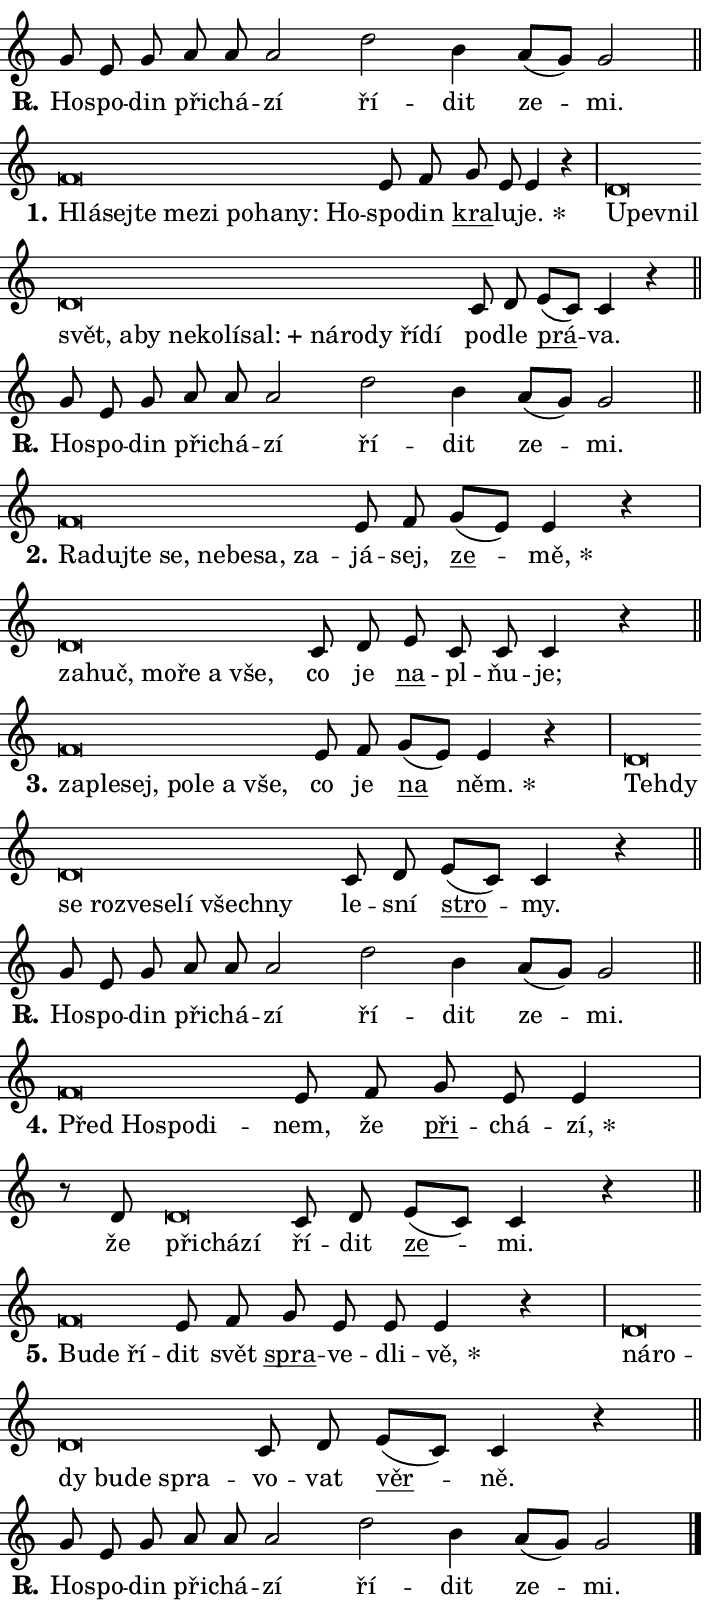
\version "2.24.0"
\header { tagline = "" }
\paper {
  indent = 0\cm
  top-margin = 0\cm
  right-margin = 0.13\cm % to fit lyric hyphens
  bottom-margin = 0\cm
  left-margin = 0\cm
  paper-width = 12\cm
  page-breaking = #ly:one-page-breaking
  system-system-spacing.basic-distance = #11
  score-system-spacing.basic-distance = #11
  ragged-last = ##f
}


%% Author: Thomas Morley
%% https://lists.gnu.org/archive/html/lilypond-user/2020-05/msg00002.html
#(define (line-position grob)
"Returns position of @var[grob} in current system:
   @code{'start}, if at first time-step
   @code{'end}, if at last time-step
   @code{'middle} otherwise
"
  (let* ((col (ly:item-get-column grob))
         (ln (ly:grob-object col 'left-neighbor))
         (rn (ly:grob-object col 'right-neighbor))
         (col-to-check-left (if (ly:grob? ln) ln col))
         (col-to-check-right (if (ly:grob? rn) rn col))
         (break-dir-left
           (and
             (ly:grob-property col-to-check-left 'non-musical #f)
             (ly:item-break-dir col-to-check-left)))
         (break-dir-right
           (and
             (ly:grob-property col-to-check-right 'non-musical #f)
             (ly:item-break-dir col-to-check-right))))
        (cond ((eqv? 1 break-dir-left) 'start)
              ((eqv? -1 break-dir-right) 'end)
              (else 'middle))))

#(define (tranparent-at-line-position vctor)
  (lambda (grob)
  "Relying on @code{line-position} select the relevant enry from @var{vctor}.
Used to determine transparency,"
    (case (line-position grob)
      ((end) (not (vector-ref vctor 0)))
      ((middle) (not (vector-ref vctor 1)))
      ((start) (not (vector-ref vctor 2))))))

noteHeadBreakVisibility =
#(define-music-function (break-visibility)(vector?)
"Makes @code{NoteHead}s transparent relying on @var{break-visibility}"
#{
  \override NoteHead.transparent =
    #(tranparent-at-line-position break-visibility)
#})

#(define delete-ledgers-for-transparent-note-heads
  (lambda (grob)
    "Reads whether a @code{NoteHead} is transparent.
If so this @code{NoteHead} is removed from @code{'note-heads} from
@var{grob}, which is supposed to be @code{LedgerLineSpanner}.
As a result ledgers are not printed for this @code{NoteHead}"
    (let* ((nhds-array (ly:grob-object grob 'note-heads))
           (nhds-list
             (if (ly:grob-array? nhds-array)
                 (ly:grob-array->list nhds-array)
                 '()))
           ;; Relies on the transparent-property being done before
           ;; Staff.LedgerLineSpanner.after-line-breaking is executed.
           ;; This is fragile ...
           (to-keep
             (remove
               (lambda (nhd)
                 (ly:grob-property nhd 'transparent #f))
               nhds-list)))
      ;; TODO find a better method to iterate over grob-arrays, similiar
      ;; to filter/remove etc for lists
      ;; For now rebuilt from scratch
      (set! (ly:grob-object grob 'note-heads)  '())
      (for-each
        (lambda (nhd)
          (ly:pointer-group-interface::add-grob grob 'note-heads nhd))
        to-keep))))

squashNotes = {
  \override NoteHead.X-extent = #'(-0.2 . 0.2)
  \override NoteHead.Y-extent = #'(-0.75 . 0)
  \override NoteHead.stencil =
    #(lambda (grob)
       (let ((pos (ly:grob-property grob 'staff-position)))
         (begin
           (if (< pos -7) (display "ERROR: Lower brevis then expected\n") (display ""))
           (if (<= pos -6) ly:text-interface::print ly:note-head::print))))
}
unSquashNotes = {
  \revert NoteHead.X-extent
  \revert NoteHead.Y-extent
  \revert NoteHead.stencil
}

hideNotes = \noteHeadBreakVisibility #begin-of-line-visible
unHideNotes = \noteHeadBreakVisibility #all-visible

% work-around for resetting accidentals
% https://lilypond.org/doc/v2.23/Documentation/notation/displaying-rhythms#unmetered-music
cadenzaMeasure = {
  \cadenzaOff
  \partial 1024 s1024
  \cadenzaOn
}

#(define-markup-command (accent layout props text) (markup?)
  "Underline accented syllable"
  (interpret-markup layout props
    #{\markup \override #'(offset . 4.3) \underline { #text }#}))

responsum = \markup \concat {
  "R" \hspace #-1.05 \path #0.1 #'((moveto 0 0.07) (lineto 0.9 0.8)) \hspace #0.05 "."
}

spaceSize = #0.6828661417322834 % exact space size for TeX Gyre Schola

\layout {
  \context {
    \Staff
    \remove "Time_signature_engraver"
    \override LedgerLineSpanner.after-line-breaking = #delete-ledgers-for-transparent-note-heads
  }
  \context {
    \Lyrics {
      \override LyricSpace.minimum-distance = \spaceSize
      \override LyricText.font-name = #"TeX Gyre Schola"
      \override LyricText.font-size = 1
      \override StanzaNumber.font-name = #"TeX Gyre Schola Bold"
      \override StanzaNumber.font-size = 1
    }
  }
  \context {
    \Score 
    \override NoteHead.text =
      #(lambda (grob) 
        (let ((pos (ly:grob-property grob 'staff-position)))
          #{\markup {
            \combine
              \halign #-0.55 \raise #(if (= pos -6) 0 0.5) \override #'(thickness . 2) \draw-line #'(3.2 . 0)
              \musicglyph "noteheads.sM1"
          }#}))
  }
}

% magnetic-lyrics.ily
%
%   written by
%     Jean Abou Samra <jean@abou-samra.fr>
%     Werner Lemberg <wl@gnu.org>
%
%   adapted by
%     Jiri Hon <jiri.hon@gmail.com>
%
% Version 2022-Apr-15

% https://www.mail-archive.com/lilypond-user@gnu.org/msg149350.html

#(define (Left_hyphen_pointer_engraver context)
   "Collect syllable-hyphen-syllable occurrences in lyrics and store
them in properties.  This engraver only looks to the left.  For
example, if the lyrics input is @code{foo -- bar}, it does the
following.

@itemize @bullet
@item
Set the @code{text} property of the @code{LyricHyphen} grob between
@q{foo} and @q{bar} to @code{foo}.

@item
Set the @code{left-hyphen} property of the @code{LyricText} grob with
text @q{foo} to the @code{LyricHyphen} grob between @q{foo} and
@q{bar}.
@end itemize

Use this auxiliary engraver in combination with the
@code{lyric-@/text::@/apply-@/magnetic-@/offset!} hook."
   (let ((hyphen #f)
         (text #f))
     (make-engraver
      (acknowledgers
       ((lyric-syllable-interface engraver grob source-engraver)
        (set! text grob)))
      (end-acknowledgers
       ((lyric-hyphen-interface engraver grob source-engraver)
        ;(when (not (grob::has-interface grob 'lyric-space-interface))
          (set! hyphen grob)));)
      ((stop-translation-timestep engraver)
       (when (and text hyphen)
         (ly:grob-set-object! text 'left-hyphen hyphen))
       (set! text #f)
       (set! hyphen #f)))))

#(define (lyric-text::apply-magnetic-offset! grob)
   "If the space between two syllables is less than the value in
property @code{LyricText@/.details@/.squash-threshold}, move the right
syllable to the left so that it gets concatenated with the left
syllable.

Use this function as a hook for
@code{LyricText@/.after-@/line-@/breaking} if the
@code{Left_@/hyphen_@/pointer_@/engraver} is active."
   (let ((hyphen (ly:grob-object grob 'left-hyphen #f)))
     (when hyphen
       (let ((left-text (ly:spanner-bound hyphen LEFT)))
         (when (grob::has-interface left-text 'lyric-syllable-interface)
           (let* ((common (ly:grob-common-refpoint grob left-text X))
                  (this-x-ext (ly:grob-extent grob common X))
                  (left-x-ext
                   (begin
                     ;; Trigger magnetism for left-text.
                     (ly:grob-property left-text 'after-line-breaking)
                     (ly:grob-extent left-text common X)))
                  ;; `delta` is the gap width between two syllables.
                  (delta (- (interval-start this-x-ext)
                            (interval-end left-x-ext)))
                  (details (ly:grob-property grob 'details))
                  (threshold (assoc-get 'squash-threshold details 0.2)))
             (when (< delta threshold)
               (let* (;; We have to manipulate the input text so that
                      ;; ligatures crossing syllable boundaries are not
                      ;; disabled.  For languages based on the Latin
                      ;; script this is essentially a beautification.
                      ;; However, for non-Western scripts it can be a
                      ;; necessity.
                      (lt (ly:grob-property left-text 'text))
                      (rt (ly:grob-property grob 'text))
                      (is-space (grob::has-interface hyphen 'lyric-space-interface))
                      (space (if is-space " " ""))
                      (extra-delta (if is-space spaceSize 0))
                      ;; Append new syllable.
                      (ltrt-space (if (and (string? lt) (string? rt))
                                (string-append lt space rt)
                                (make-concat-markup (list lt space rt))))
                      ;; Right-align `ltrt` to the right side.
                      (ltrt-space-markup (grob-interpret-markup
                               grob
                               (make-translate-markup
                                (cons (interval-length this-x-ext) 0)
                                (make-right-align-markup ltrt-space)))))
                 (begin
                   ;; Don't print `left-text`.
                   (ly:grob-set-property! left-text 'stencil #f)
                   ;; Set text and stencil (which holds all collected
                   ;; syllables so far) and shift it to the left.
                   (ly:grob-set-property! grob 'text ltrt-space)
                   (ly:grob-set-property! grob 'stencil ltrt-space-markup)
                   (ly:grob-translate-axis! grob (- (- delta extra-delta)) X))))))))))


#(define (lyric-hyphen::displace-bounds-first grob)
   ;; Make very sure this callback isn't triggered too early.
   (let ((left (ly:spanner-bound grob LEFT))
         (right (ly:spanner-bound grob RIGHT)))
     (ly:grob-property left 'after-line-breaking)
     (ly:grob-property right 'after-line-breaking)
     (ly:lyric-hyphen::print grob)))

squashThreshold = #0.4

\layout {
  \context {
    \Lyrics
    \consists #Left_hyphen_pointer_engraver
    \override LyricText.after-line-breaking =
      #lyric-text::apply-magnetic-offset!
    \override LyricHyphen.stencil = #lyric-hyphen::displace-bounds-first
    \override LyricText.details.squash-threshold = \squashThreshold
    \override LyricHyphen.minimum-distance = 0
    \override LyricHyphen.minimum-length = \squashThreshold
  }
}

squashText = \override LyricText.details.squash-threshold = 9999
unSquashText = \override LyricText.details.squash-threshold = \squashThreshold

leftText = \override LyricText.self-alignment-X = #LEFT
unLeftText = \revert LyricText.self-alignment-X

starOffset = #(lambda (grob) 
                (let ((x_offset (ly:self-alignment-interface::aligned-on-x-parent grob)))
                  (if (= x_offset 0) 0 (+ x_offset 1.2))))

star = #(define-music-function (syllable)(string?)
"Append star separator at the end of a syllable"
#{
  \once \override LyricText.X-offset = #starOffset
  \lyricmode { \markup {
    #syllable
    \override #'((font-name . "TeX Gyre Schola Bold")) \hspace #0.2 \lower #0.65 \larger "*"
  } }
#})

starAccent = #(define-music-function (syllable)(string?)
"Append star separator at the end of a syllable and make accent"
#{
  \once \override LyricText.X-offset = #starOffset
  \lyricmode { \markup {
    \accent #syllable
    \override #'((font-name . "TeX Gyre Schola Bold")) \hspace #0.2 \lower #0.65 \larger "*"
  } }
#})

breath = #(define-music-function (syllable)(string?)
"Append breathing indicator at the end of a syllable"
#{
  \lyricmode { \markup { #syllable "+" } }
#})

optionalBreath = #(define-music-function (syllable)(string?)
"Append optional breathing indicator at the end of a syllable"
#{
  \lyricmode { \markup { #syllable "(+)" } }
#})


\score {
    <<
        \new Voice = "melody" { \cadenzaOn \key c \major \relative { g'8 e g a a a2 \bar "" d b4 a8[( g)] g2 \cadenzaMeasure \bar "||" \break } }
        \new Lyrics \lyricsto "melody" { \lyricmode { \set stanza = \responsum
Ho -- spo -- din při -- chá -- zí ří -- dit ze -- mi. } }
    >>
    \layout {}
}

\score {
    <<
        \new Voice = "melody" { \cadenzaOn \key c \major \relative { \squashNotes f'\breve*1/16 \hideNotes \breve*1/16 \bar "" \breve*1/16 \bar "" \breve*1/16 \bar "" \breve*1/16 \bar "" \breve*1/16 \bar "" \breve*1/16 \bar "" \breve*1/16 \breve*1/16 \bar "" \unHideNotes \unSquashNotes e8 f \bar "" g e e4 r \cadenzaMeasure \bar "|" \squashNotes d\breve*1/16 \hideNotes \breve*1/16 \bar "" \breve*1/16 \bar "" \breve*1/16 \bar "" \breve*1/16 \bar "" \breve*1/16 \bar "" \breve*1/16 \bar "" \breve*1/16 \bar "" \breve*1/16 \bar "" \breve*1/16 \bar "" \breve*1/16 \bar "" \breve*1/16 \bar "" \breve*1/16 \bar "" \breve*1/16 \breve*1/16 \bar "" \unHideNotes \unSquashNotes c8 d \bar "" e[( c)] c4 r \cadenzaMeasure \bar "||" \break } }
        \new Lyrics \lyricsto "melody" { \lyricmode { \set stanza = "1."
\leftText Hlá -- \squashText sej -- te me -- zi po -- ha -- ny: Ho -- \unLeftText \unSquashText spo -- din \markup \accent kra -- lu -- \star je. \leftText U -- \squashText pev -- nil svět, a -- by ne -- ko -- lí -- \breath "sal:" ná -- ro -- dy ří -- dí \unLeftText \unSquashText po -- dle \markup \accent prá -- va. } }
    >>
    \layout {}
}

\score {
    <<
        \new Voice = "melody" { \cadenzaOn \key c \major \relative { g'8 e g a a a2 \bar "" d b4 a8[( g)] g2 \cadenzaMeasure \bar "||" \break } }
        \new Lyrics \lyricsto "melody" { \lyricmode { \set stanza = \responsum
Ho -- spo -- din při -- chá -- zí ří -- dit ze -- mi. } }
    >>
    \layout {}
}

\score {
    <<
        \new Voice = "melody" { \cadenzaOn \key c \major \relative { \squashNotes f'\breve*1/16 \hideNotes \breve*1/16 \bar "" \breve*1/16 \bar "" \breve*1/16 \bar "" \breve*1/16 \bar "" \breve*1/16 \bar "" \breve*1/16 \breve*1/16 \bar "" \unHideNotes \unSquashNotes e8 f \bar "" g[( e)] e4 r \cadenzaMeasure \bar "|" \squashNotes d\breve*1/16 \hideNotes \breve*1/16 \bar "" \breve*1/16 \bar "" \breve*1/16 \bar "" \breve*1/16 \breve*1/16 \bar "" \unHideNotes \unSquashNotes c8 d \bar "" e c c c4 r \cadenzaMeasure \bar "||" \break } }
        \new Lyrics \lyricsto "melody" { \lyricmode { \set stanza = "2."
\leftText Ra -- \squashText duj -- te se, ne -- be -- sa, za -- \unLeftText \unSquashText já -- sej, \markup \accent ze -- \star mě, \leftText za -- \squashText huč, mo -- ře a vše, \unLeftText \unSquashText co je \markup \accent na -- pl -- ňu -- je; } }
    >>
    \layout {}
}

\score {
    <<
        \new Voice = "melody" { \cadenzaOn \key c \major \relative { \squashNotes f'\breve*1/16 \hideNotes \breve*1/16 \bar "" \breve*1/16 \bar "" \breve*1/16 \bar "" \breve*1/16 \bar "" \breve*1/16 \breve*1/16 \bar "" \unHideNotes \unSquashNotes e8 f \bar "" g[( e)] e4 r \cadenzaMeasure \bar "|" \squashNotes d\breve*1/16 \hideNotes \breve*1/16 \bar "" \breve*1/16 \bar "" \breve*1/16 \bar "" \breve*1/16 \bar "" \breve*1/16 \bar "" \breve*1/16 \bar "" \breve*1/16 \breve*1/16 \bar "" \unHideNotes \unSquashNotes c8 d \bar "" e[( c)] c4 r \cadenzaMeasure \bar "||" \break } }
        \new Lyrics \lyricsto "melody" { \lyricmode { \set stanza = "3."
\leftText za -- \squashText ple -- sej, po -- le a vše, \unLeftText \unSquashText co je \markup \accent na \star něm. \leftText Teh -- \squashText dy se roz -- ve -- se -- lí všech -- ny \unLeftText \unSquashText le -- sní \markup \accent stro -- my. } }
    >>
    \layout {}
}

\score {
    <<
        \new Voice = "melody" { \cadenzaOn \key c \major \relative { g'8 e g a a a2 \bar "" d b4 a8[( g)] g2 \cadenzaMeasure \bar "||" \break } }
        \new Lyrics \lyricsto "melody" { \lyricmode { \set stanza = \responsum
Ho -- spo -- din při -- chá -- zí ří -- dit ze -- mi. } }
    >>
    \layout {}
}

\score {
    <<
        \new Voice = "melody" { \cadenzaOn \key c \major \relative { \squashNotes f'\breve*1/16 \hideNotes \breve*1/16 \bar "" \breve*1/16 \breve*1/16 \bar "" \unHideNotes \unSquashNotes e8 f \bar "" g e e4 \cadenzaMeasure \bar "|" r8 d \squashNotes d\breve*1/16 \hideNotes \breve*1/16 \breve*1/16 \bar "" \unHideNotes \unSquashNotes c8 d \bar "" e[( c)] c4 r \cadenzaMeasure \bar "||" \break } }
        \new Lyrics \lyricsto "melody" { \lyricmode { \set stanza = "4."
\leftText Před \squashText Ho -- spo -- di -- \unLeftText \unSquashText nem, že \markup \accent při -- chá -- \star zí, že \leftText při -- \squashText chá -- zí \unLeftText \unSquashText ří -- dit \markup \accent ze -- mi. } }
    >>
    \layout {}
}

\score {
    <<
        \new Voice = "melody" { \cadenzaOn \key c \major \relative { \squashNotes f'\breve*1/16 \hideNotes \breve*1/16 \breve*1/16 \bar "" \unHideNotes \unSquashNotes e8 f \bar "" g e e e4 r \cadenzaMeasure \bar "|" \squashNotes d\breve*1/16 \hideNotes \breve*1/16 \bar "" \breve*1/16 \bar "" \breve*1/16 \bar "" \breve*1/16 \breve*1/16 \bar "" \unHideNotes \unSquashNotes c8 d \bar "" e[( c)] c4 r \cadenzaMeasure \bar "||" \break } }
        \new Lyrics \lyricsto "melody" { \lyricmode { \set stanza = "5."
\leftText Bu -- \squashText de ří -- \unLeftText \unSquashText dit svět \markup \accent spra -- ve -- dli -- \star vě, \leftText ná -- \squashText ro -- dy bu -- de spra -- \unLeftText \unSquashText vo -- vat \markup \accent věr -- ně. } }
    >>
    \layout {}
}

\score {
    <<
        \new Voice = "melody" { \cadenzaOn \key c \major \relative { g'8 e g a a a2 \bar "" d b4 a8[( g)] g2 \cadenzaMeasure \bar "||" \break } \bar "|." }
        \new Lyrics \lyricsto "melody" { \lyricmode { \set stanza = \responsum
Ho -- spo -- din při -- chá -- zí ří -- dit ze -- mi. } }
    >>
    \layout {}
}
